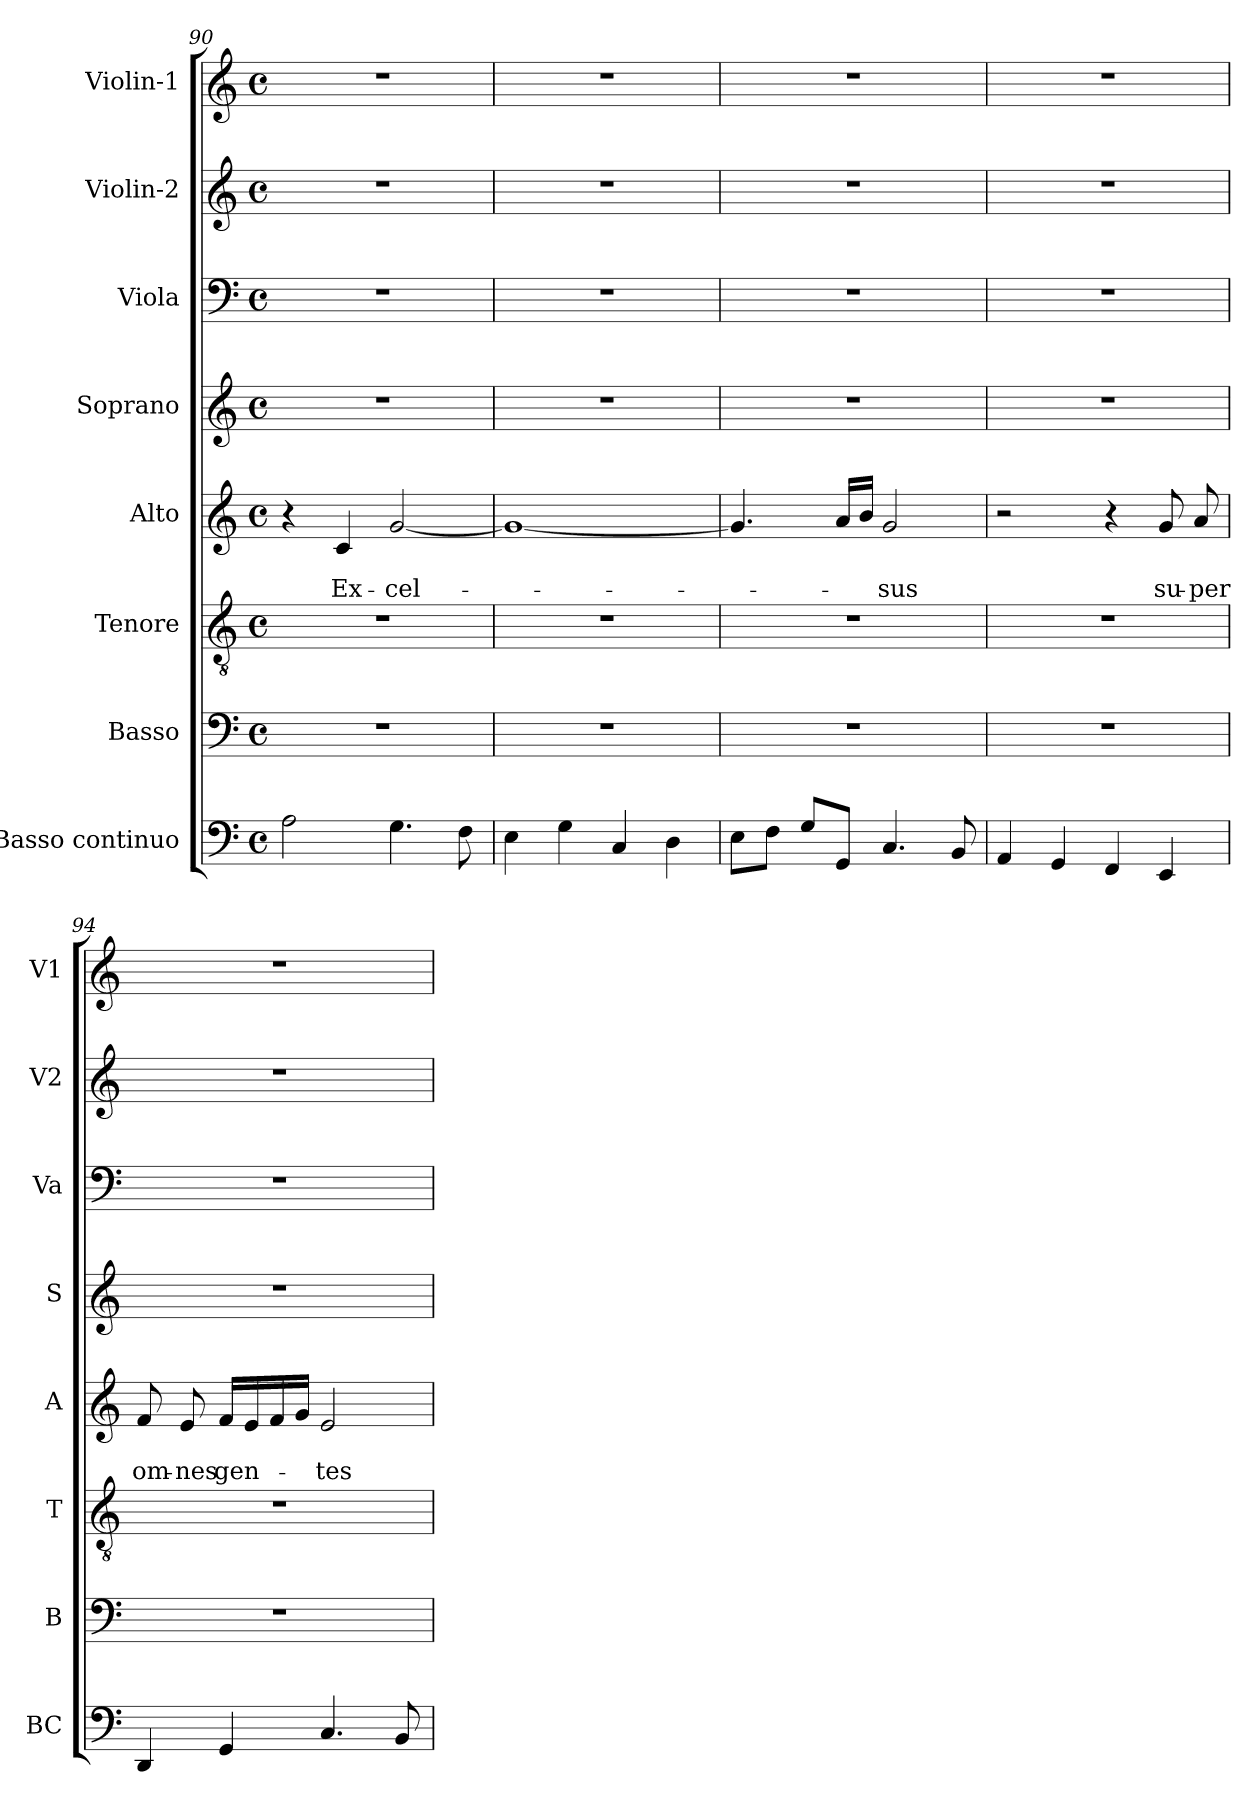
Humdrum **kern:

**kern	**kern	**kern	**kern	**text	**text	**kern	**kern	**kern	**kern
*part8	*part7	*part6	*part5	*part5	*part5	*part4	*part3	*part2	*part1
*staff8	*staff7	*staff6	*staff5	*staff5	*staff5	*staff4	*staff3	*staff2	*staff1
*I"Basso continuo	*I"Basso	*I"Tenore	*I"Alto	*	*	*I"Soprano	*I"Viola	*I"Violin-2	*I"Violin-1
*I'BC	*I'B	*I'T	*I'A	*	*	*I'S	*I'Va	*I'V2	*I'V1
*clefF4	*clefF4	*clefGv2	*clefG2	*	*	*clefG2	*clefF4	*clefG2	*clefG2
*k[]	*k[]	*k[]	*k[]	*	*	*k[]	*k[]	*k[]	*k[]
*C:	*C:	*C:	*C:	*	*	*C:	*C:	*C:	*C:
*M4/4	*M4/4	*M4/4	*M4/4	*	*	*M4/4	*M4/4	*M4/4	*M4/4
*met(c)	*met(c)	*met(c)	*met(c)	*	*	*met(c)	*met(c)	*met(c)	*met(c)
=90	=90	=90	=90	=90	=90	=90	=90	=90	=90
2A\	1r	1r	4r	.	.	1r	1r	1r	1r
!	!	!	!	!	!LO:LY:b	!	!	!	!
.	.	.	4c/	.	Ex-	.	.	.	.
!	!	!	!	!	!LO:LY:b	!	!	!	!
4.G\	.	.	[2g/	.	-cel-	.	.	.	.
8F\	.	.	.	.	.	.	.	.	.
=91	=91	=91	=91	=91	=91	=91	=91	=91	=91
4E\	1r	1r	1g_	.	.	1r	1r	1r	1r
4G\	.	.	.	.	.	.	.	.	.
4C/	.	.	.	.	.	.	.	.	.
4D\	.	.	.	.	.	.	.	.	.
=92	=92	=92	=92	=92	=92	=92	=92	=92	=92
8E\L	1r	1r	4.g/]	.	.	1r	1r	1r	1r
8F\J	.	.	.	.	.	.	.	.	.
8G/L	.	.	.	.	.	.	.	.	.
8GG/J	.	.	16a/LL	.	.	.	.	.	.
.	.	.	16b/JJ	.	.	.	.	.	.
!	!	!	!	!	!LO:LY:b	!	!	!	!
4.C/	.	.	2g/	.	-sus	.	.	.	.
8BB/	.	.	.	.	.	.	.	.	.
=93	=93	=93	=93	=93	=93	=93	=93	=93	=93
4AA/	1r	1r	2r	.	.	1r	1r	1r	1r
4GG/	.	.	.	.	.	.	.	.	.
4FF/	.	.	4r	.	.	.	.	.	.
!	!	!	!	!	!LO:LY:b	!	!	!	!
4EE/	.	.	8g/	.	su-	.	.	.	.
!	!	!	!	!	!LO:LY:b	!	!	!	!
.	.	.	8a/	.	-per	.	.	.	.
=94	=94	=94	=94	=94	=94	=94	=94	=94	=94
!	!	!	!	!	!LO:LY:b	!	!	!	!
4DD/	1r	1r	8f/	.	om-	1r	1r	1r	1r
!	!	!	!	!	!LO:LY:b	!	!	!	!
.	.	.	8e/	.	-nes	.	.	.	.
!	!	!	!	!	!LO:LY:b	!	!	!	!
4GG/	.	.	16f/LL	.	gen-	.	.	.	.
.	.	.	16e/	.	.	.	.	.	.
.	.	.	16f/	.	.	.	.	.	.
.	.	.	16g/JJ	.	.	.	.	.	.
!	!	!	!	!	!LO:LY:b	!	!	!	!
4.C/	.	.	2e/	.	-tes	.	.	.	.
8BB/	.	.	.	.	.	.	.	.	.
=	=	=	=	=	=	=	=	=	=
*-	*-	*-	*-	*-	*-	*-	*-	*-	*-
